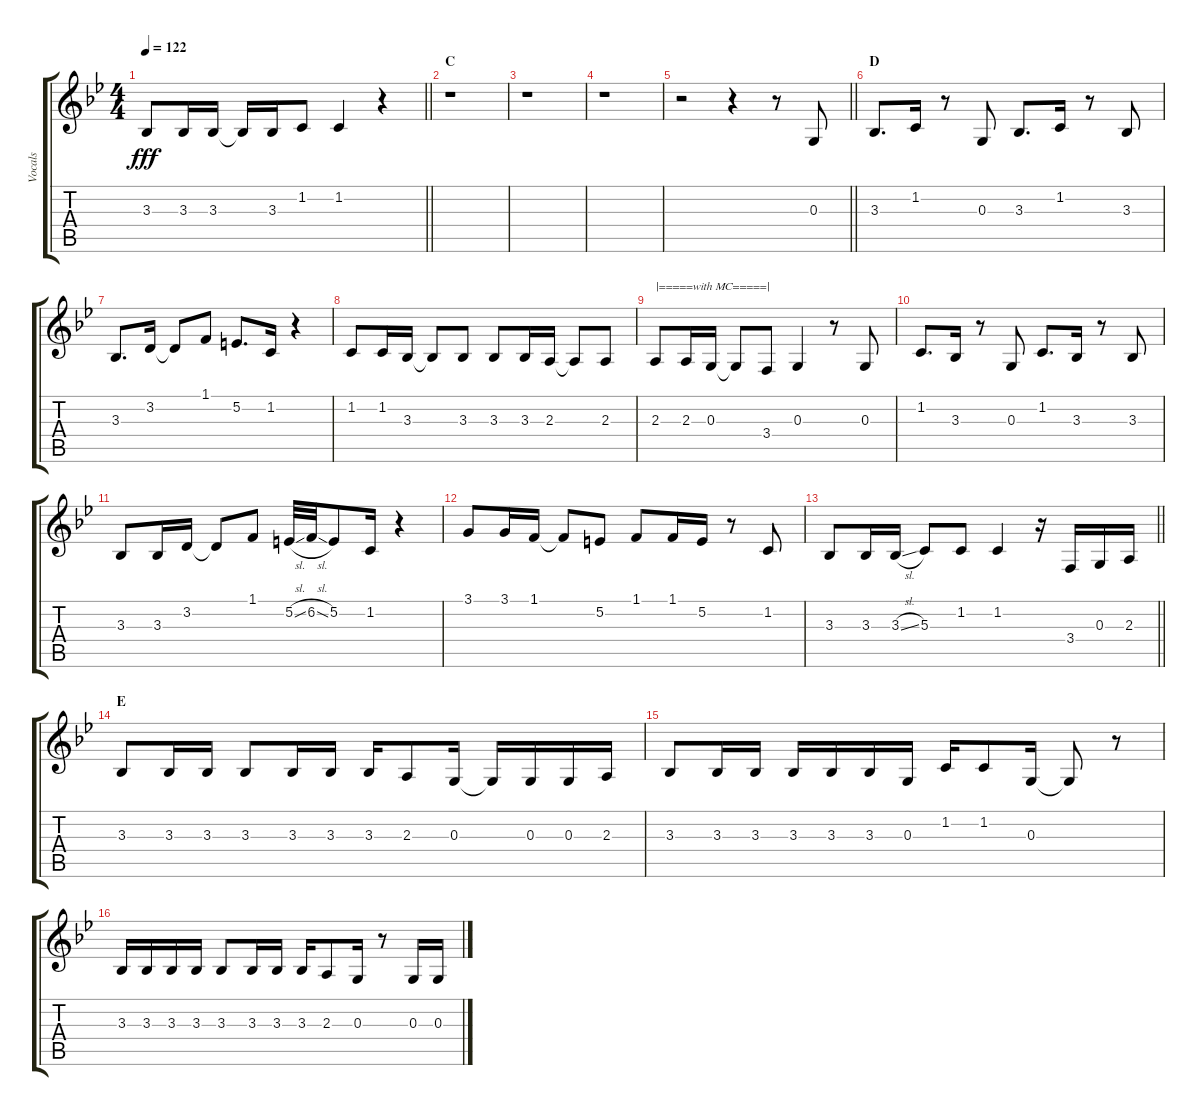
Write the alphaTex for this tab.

\track ("Vocals" "Vocals") {instrument voiceoohs}
\staff {score tabs}
\tuning (E4 B3 G3 D3 A2 E2) {hide}
\ts (4 4)
\tempo 122
\clef g2
\barLineRight lightlight
\ks bb
3.3.8{dy fff} 3.3.16 3.3.16 3.3{t}.16 3.3.16 1.2.8 1.2.4 r.4 |
\section ("" "C")
r.1 |
r.1 |
r.1 |
\barLineRight lightlight
r.2 r.4 r.8 0.3.8 |
\section ("" "D")
3.3.8{d} 1.2.16 r.8 0.3.8 3.3.8{d} 1.2.16 r.8 3.3.8 |
3.3.8{d} 3.2.16 3.2{t}.8 1.1.8 5.2.8{d} 1.2.16 r.4 |
1.2.8 1.2.16 3.3.16 3.3{t}.8 3.3.8 3.3.8 3.3.16 2.3.16 2.3{t}.8 2.3.8 |
2.3.8{txt "|=====with MC=====|"} 2.3.16 0.3.16 0.3{t}.8 3.4.8 0.3.4 r.8 0.3.8 |
1.2.8{d} 3.3.16 r.8 0.3.8 1.2.8{d} 3.3.16 r.8 3.3.8 |
3.3.8 3.3.16 3.2.16 3.2{t}.8 1.1.8 5.2{sl}.32 6.2{sl}.32 5.2.8 1.2.16 r.4 |
3.1.8 3.1.16 1.1.16 1.1{t}.8 5.2.8 1.1.8 1.1.16 5.2.16 r.8 1.2.8 |
\barLineRight lightlight
3.3.8 3.3.16 3.3{sl}.16 5.3.8 1.2.8 1.2.4 r.16 3.4.16 0.3.16 2.3.16 |
\section ("" "E")
3.3.8 3.3.16 3.3.16 3.3.8 3.3.16 3.3.16 3.3.16 2.3.8 0.3.16 0.3{t}.16 0.3.16 0.3.16 2.3.16 |
3.3.8 3.3.16 3.3.16 3.3.16 3.3.16 3.3.16 0.3.16 1.2.16 1.2.8 0.3.16 0.3{t}.8 r.8 |
3.3.16 3.3.16 3.3.16 3.3.16 3.3.8 3.3.16 3.3.16 3.3.16 2.3.8 0.3.16 r.8 0.3.16 0.3.16
